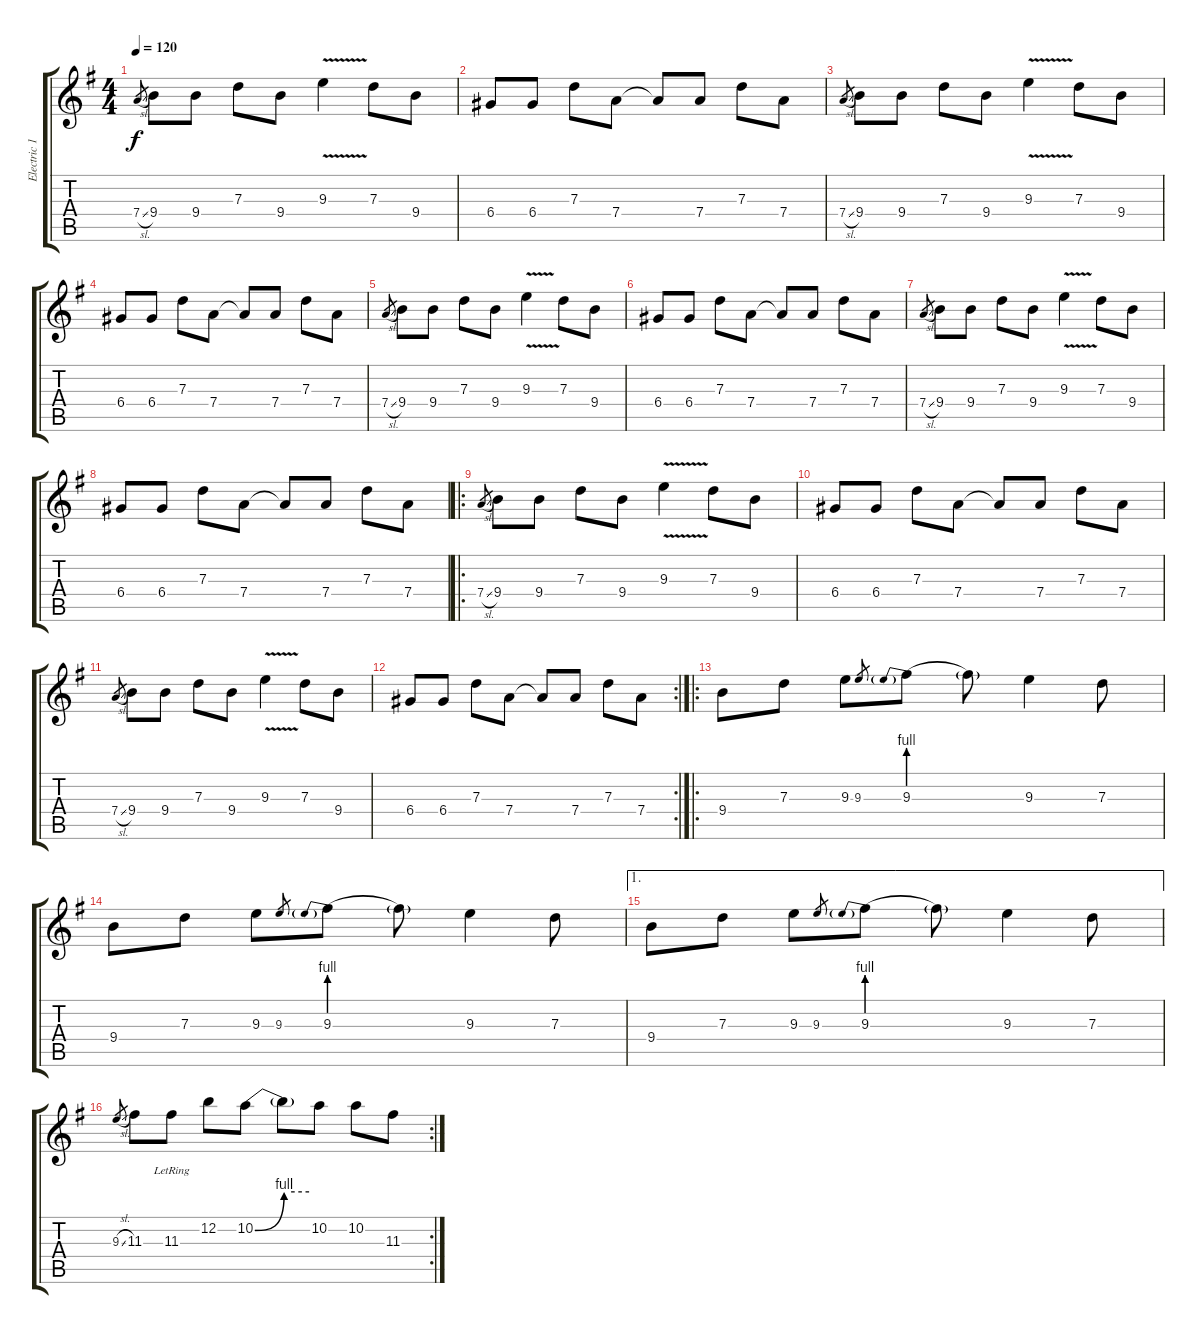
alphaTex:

\track ("Electric 1 (distortion)" "Electric 1") {instrument overdrivenguitar}
\staff {score tabs}
\tuning (E4 B3 G3 D3 A2 E2) {hide}
\ts (4 4)
\tempo 120
\clef g2
\ks g
7.4{sl}.8{gr dy f instrument overdrivenguitar} 9.4.8 9.4.8 7.3.8 9.4.8 9.3{v}.4 7.3.8 9.4.8 |
6.4.8 6.4.8 7.3.8 7.4.8 7.4{t}.8 7.4.8 7.3.8 7.4.8 |
7.4{sl}.8{gr} 9.4.8 9.4.8 7.3.8 9.4.8 9.3{v}.4 7.3.8 9.4.8 |
6.4.8 6.4.8 7.3.8 7.4.8 7.4{t}.8 7.4.8 7.3.8 7.4.8 |
7.4{sl}.8{gr} 9.4.8 9.4.8 7.3.8 9.4.8 9.3{v}.4 7.3.8 9.4.8 |
6.4.8 6.4.8 7.3.8 7.4.8 7.4{t}.8 7.4.8 7.3.8 7.4.8 |
7.4{sl}.8{gr} 9.4.8 9.4.8 7.3.8 9.4.8 9.3{v}.4 7.3.8 9.4.8 |
6.4.8 6.4.8 7.3.8 7.4.8 7.4{t}.8 7.4.8 7.3.8 7.4.8 |
\ro
7.4{sl}.8{gr} 9.4.8 9.4.8 7.3.8 9.4.8 9.3{v}.4 7.3.8 9.4.8 |
6.4.8 6.4.8 7.3.8 7.4.8 7.4{t}.8 7.4.8 7.3.8 7.4.8 |
7.4{sl}.8{gr} 9.4.8 9.4.8 7.3.8 9.4.8 9.3{v}.4 7.3.8 9.4.8 |
\rc 2
6.4.8 6.4.8 7.3.8 7.4.8 7.4{t}.8 7.4.8 7.3.8 7.4.8 |
\ro
9.4.8 7.3.8 9.3.8 9.3.8{gr} 9.3{be (prebend 0 4 60 4)}.8 9.3{t}.8 9.3.4 7.3.8 |
9.4.8 7.3.8 9.3.8 9.3.8{gr} 9.3{be (prebend 0 4 60 4)}.8 9.3{t}.8 9.3.4 7.3.8 |
\ae 1
9.4.8 7.3.8 9.3.8 9.3.8{gr} 9.3{be (prebend 0 4 60 4)}.8 9.3{t}.8 9.3.4 7.3.8 |
\rc 2
9.3{sl}.8{gr} 11.3.8 11.3{lr}.8 12.2.8 10.2{be (bend 0 0 60 4)}.8 10.2{be (hold 0 4 60 4) t}.8 10.2.8 10.2.8 11.3.8
